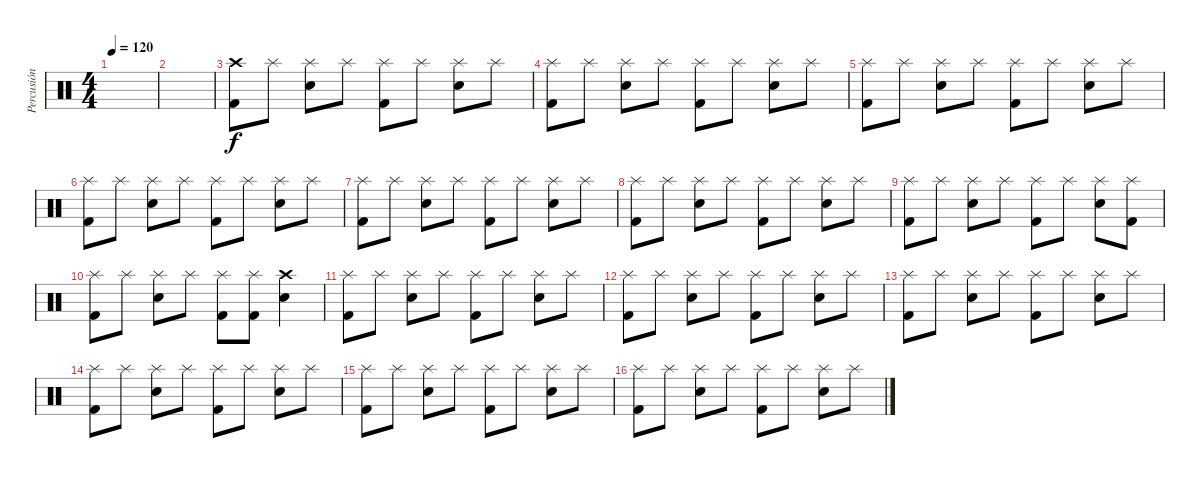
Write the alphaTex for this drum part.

\track ("Percusión" "Percusión") {instrument percussion}
\staff {score}
\articulation defaults
\ts (4 4)
\tempo 120
\clef neutral
\ks c
|
|
("Crash high (hit)" "Kick (hit) 2").8 "Splash (hit)".8 ("Splash (hit)" "Electric Snare (hit)").8 "Splash (hit)".8 ("Splash (hit)" "Kick (hit) 2").8 "Splash (hit)".8 ("Splash (hit)" "Electric Snare (hit)").8 "Splash (hit)".8 |
("Splash (hit)" "Kick (hit) 2").8 "Splash (hit)".8 ("Splash (hit)" "Electric Snare (hit)").8 "Splash (hit)".8 ("Splash (hit)" "Kick (hit) 2").8 "Splash (hit)".8 ("Splash (hit)" "Electric Snare (hit)").8 "Splash (hit)".8 |
("Splash (hit)" "Kick (hit) 2").8 "Splash (hit)".8 ("Splash (hit)" "Electric Snare (hit)").8 "Splash (hit)".8 ("Splash (hit)" "Kick (hit) 2").8 "Splash (hit)".8 ("Splash (hit)" "Electric Snare (hit)").8 "Splash (hit)".8 |
("Splash (hit)" "Kick (hit) 2").8 "Splash (hit)".8 ("Splash (hit)" "Electric Snare (hit)").8 "Splash (hit)".8 ("Splash (hit)" "Kick (hit) 2").8 "Splash (hit)".8 ("Splash (hit)" "Electric Snare (hit)").8 "Splash (hit)".8 |
("Splash (hit)" "Kick (hit) 2").8 "Splash (hit)".8 ("Splash (hit)" "Electric Snare (hit)").8 "Splash (hit)".8 ("Splash (hit)" "Kick (hit) 2").8 "Splash (hit)".8 ("Splash (hit)" "Electric Snare (hit)").8 "Splash (hit)".8 |
("Splash (hit)" "Kick (hit) 2").8 "Splash (hit)".8 ("Splash (hit)" "Electric Snare (hit)").8 "Splash (hit)".8 ("Splash (hit)" "Kick (hit) 2").8 "Splash (hit)".8 ("Splash (hit)" "Electric Snare (hit)").8 "Splash (hit)".8 |
("Splash (hit)" "Kick (hit) 2").8 "Splash (hit)".8 ("Splash (hit)" "Electric Snare (hit)").8 "Splash (hit)".8 ("Splash (hit)" "Kick (hit) 2").8 "Splash (hit)".8 ("Splash (hit)" "Electric Snare (hit)").8 ("Splash (hit)" "Kick (hit) 2").8 |
("Splash (hit)" "Kick (hit) 2").8 "Splash (hit)".8 ("Splash (hit)" "Electric Snare (hit)").8 "Splash (hit)".8 ("Splash (hit)" "Kick (hit) 2").8 ("Splash (hit)" "Kick (hit) 2").8 ("Crash high (hit)" "Electric Snare (hit)").4 |
("Splash (hit)" "Kick (hit) 2").8 "Splash (hit)".8 ("Splash (hit)" "Electric Snare (hit)").8 "Splash (hit)".8 ("Splash (hit)" "Kick (hit) 2").8 "Splash (hit)".8 ("Splash (hit)" "Electric Snare (hit)").8 "Splash (hit)".8 |
("Splash (hit)" "Kick (hit) 2").8 "Splash (hit)".8 ("Splash (hit)" "Electric Snare (hit)").8 "Splash (hit)".8 ("Splash (hit)" "Kick (hit) 2").8 "Splash (hit)".8 ("Splash (hit)" "Electric Snare (hit)").8 "Splash (hit)".8 |
("Splash (hit)" "Kick (hit) 2").8 "Splash (hit)".8 ("Splash (hit)" "Electric Snare (hit)").8 "Splash (hit)".8 ("Splash (hit)" "Kick (hit) 2").8 "Splash (hit)".8 ("Splash (hit)" "Electric Snare (hit)").8 "Splash (hit)".8 |
("Splash (hit)" "Kick (hit) 2").8 "Splash (hit)".8 ("Splash (hit)" "Electric Snare (hit)").8 "Splash (hit)".8 ("Splash (hit)" "Kick (hit) 2").8 "Splash (hit)".8 ("Splash (hit)" "Electric Snare (hit)").8 "Splash (hit)".8 |
("Splash (hit)" "Kick (hit) 2").8 "Splash (hit)".8 ("Splash (hit)" "Electric Snare (hit)").8 "Splash (hit)".8 ("Splash (hit)" "Kick (hit) 2").8 "Splash (hit)".8 ("Splash (hit)" "Electric Snare (hit)").8 "Splash (hit)".8 |
("Splash (hit)" "Kick (hit) 2").8 "Splash (hit)".8 ("Splash (hit)" "Electric Snare (hit)").8 "Splash (hit)".8 ("Splash (hit)" "Kick (hit) 2").8 "Splash (hit)".8 ("Splash (hit)" "Electric Snare (hit)").8 "Splash (hit)".8
